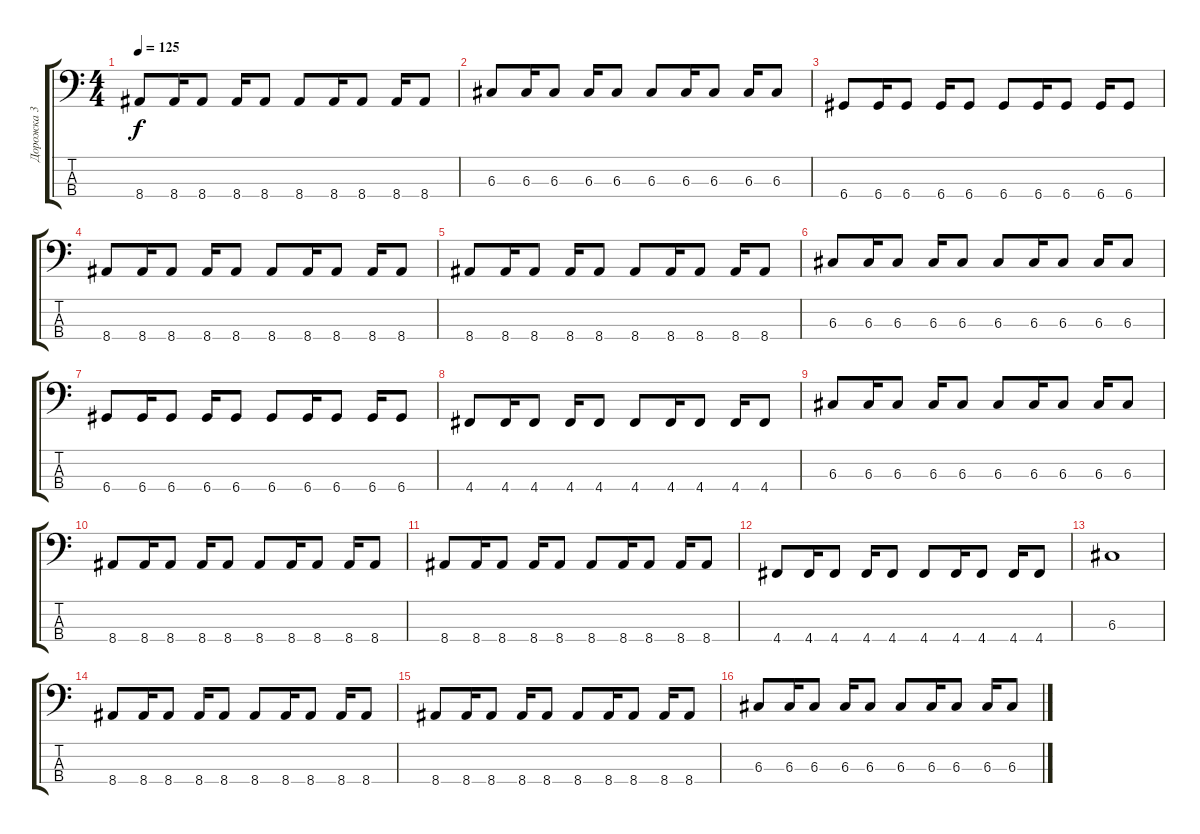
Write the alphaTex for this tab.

\track ("Дорожка 3" "Дорожка 3") {instrument electricbassfinger}
\staff {score tabs}
\tuning (F2 C2 G1 D1) {hide}
\ts (4 4)
\tempo 125
\clef f4
\ks c
8.4.8{dy f} 8.4.16 8.4.8 8.4.16 8.4.8 8.4.8 8.4.16 8.4.8 8.4.16 8.4.8 |
6.3.8 6.3.16 6.3.8 6.3.16 6.3.8 6.3.8 6.3.16 6.3.8 6.3.16 6.3.8 |
6.4.8 6.4.16 6.4.8 6.4.16 6.4.8 6.4.8 6.4.16 6.4.8 6.4.16 6.4.8 |
8.4.8 8.4.16 8.4.8 8.4.16 8.4.8 8.4.8 8.4.16 8.4.8 8.4.16 8.4.8 |
8.4.8 8.4.16 8.4.8 8.4.16 8.4.8 8.4.8 8.4.16 8.4.8 8.4.16 8.4.8 |
6.3.8 6.3.16 6.3.8 6.3.16 6.3.8 6.3.8 6.3.16 6.3.8 6.3.16 6.3.8 |
6.4.8 6.4.16 6.4.8 6.4.16 6.4.8 6.4.8 6.4.16 6.4.8 6.4.16 6.4.8 |
4.4.8 4.4.16 4.4.8 4.4.16 4.4.8 4.4.8 4.4.16 4.4.8 4.4.16 4.4.8 |
6.3.8 6.3.16 6.3.8 6.3.16 6.3.8 6.3.8 6.3.16 6.3.8 6.3.16 6.3.8 |
8.4.8 8.4.16 8.4.8 8.4.16 8.4.8 8.4.8 8.4.16 8.4.8 8.4.16 8.4.8 |
8.4.8 8.4.16 8.4.8 8.4.16 8.4.8 8.4.8 8.4.16 8.4.8 8.4.16 8.4.8 |
4.4.8 4.4.16 4.4.8 4.4.16 4.4.8 4.4.8 4.4.16 4.4.8 4.4.16 4.4.8 |
6.3.1 |
8.4.8 8.4.16 8.4.8 8.4.16 8.4.8 8.4.8 8.4.16 8.4.8 8.4.16 8.4.8 |
8.4.8 8.4.16 8.4.8 8.4.16 8.4.8 8.4.8 8.4.16 8.4.8 8.4.16 8.4.8 |
6.3.8 6.3.16 6.3.8 6.3.16 6.3.8 6.3.8 6.3.16 6.3.8 6.3.16 6.3.8
